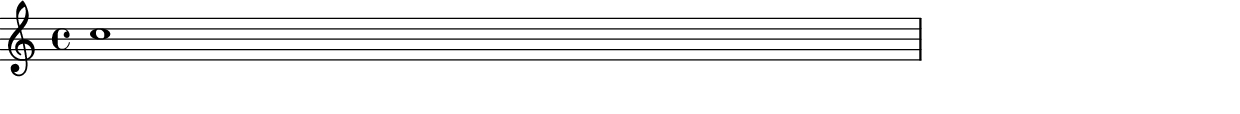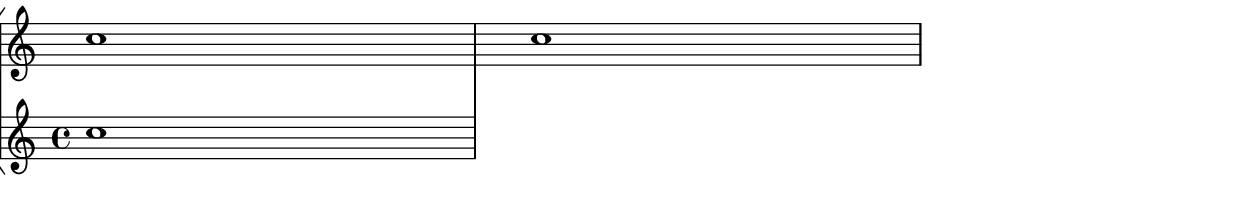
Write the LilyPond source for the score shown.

%% Generated by lilypond-book
%% Options: [exampleindent=10.16\mm,indent=0\mm,line-width=160\mm,paper-height=845.047\pt,paper-width=597.508\pt,papersize='(cons (* 597.508 pt) (* 845.047 pt))]
\include "lilypond-book-preamble.ly"


% ****************************************************************
% Start cut-&-pastable-section
% ****************************************************************

#(ly:set-option 'eps-box-padding 3.000000)



\paper {
  #(set-paper-size '(cons (* 597.508 pt) (* 845.047 pt)))
  indent = 0\mm
  line-width = 160\mm
  % offset the left padding, also add 1mm as lilypond creates cropped
  % images with a little space on the right
  line-width = #(- line-width (* mm  3.000000) (* mm 1))
}

\layout {
  
}




% ****************************************************************
% ly snippet:
% ****************************************************************
\sourcefilename "/lilypond-2.27.0/input/regression/staff-add-at-linebreak.ly"
\sourcefileline 0
\version "2.21.0"

\header {
  texidoc = "Adding a new staff at a line break doesn't crash."
}

\score {
  \new StaffGroup \relative c'' {
    \new Staff
    c1 \break
    << { c1 }
       \new Staff {
         c1
       }
    >>
    c1
  }
}



% ****************************************************************
% end ly snippet
% ****************************************************************
